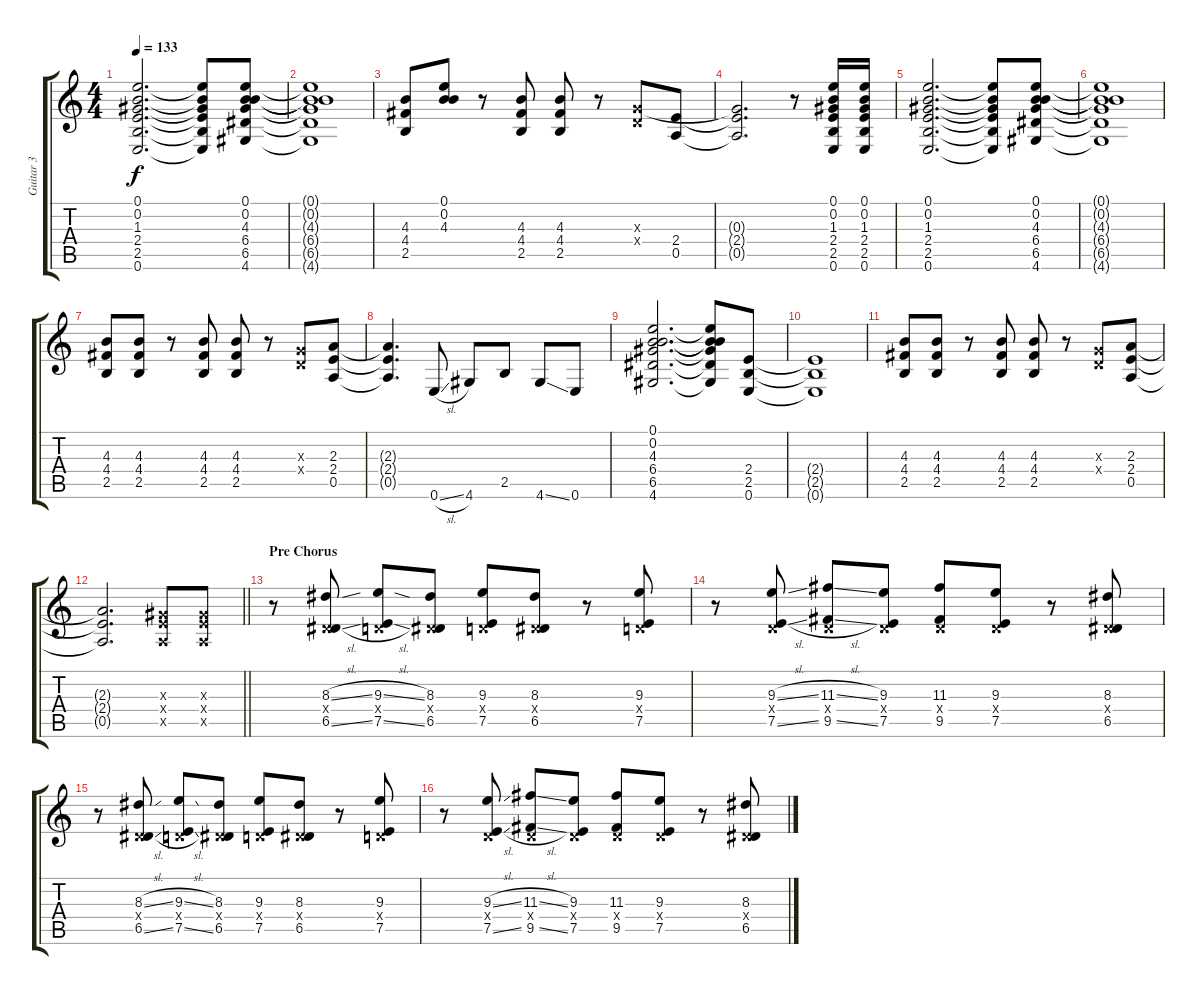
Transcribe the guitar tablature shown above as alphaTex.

\track ("Guitar 3" "Guitar 3") {instrument distortionguitar}
\staff {score tabs}
\tuning (E4 B3 G3 D3 A2 E2) {hide}
\ts (4 4)
\tempo 133
\clef g2
\ks c
(0.1 0.2 1.3 2.4 2.5 0.6).2{d dy f} (0.1{t} 0.2{t} 1.3{t} 2.4{t} 2.5{t} 0.6{t}).8 (0.1 0.2 4.3 6.4 6.5 4.6).8 |
(0.1{t} 0.2{t} 4.3{t} 6.4{t} 6.5{t} 4.6{t}).1 |
(4.3 4.4 2.5).8 (0.1 0.2 4.3).8 r.8 (4.3 4.4 2.5).8 (4.3 4.4 2.5).8 r.8 (0.3{x} 0.4{x}).8 (2.4 0.5).8 |
(0.3{t} 2.4{t} 0.5{t}).2{d} r.8 (0.1 0.2 1.3 2.4 2.5 0.6).16 (0.1 0.2 1.3 2.4 2.5 0.6).16 |
(0.1 0.2 1.3 2.4 2.5 0.6).2{d} (0.1{t} 0.2{t} 1.3{t} 2.4{t} 2.5{t} 0.6{t}).8 (0.1 0.2 4.3 6.4 6.5 4.6).8 |
(0.1{t} 0.2{t} 4.3{t} 6.4{t} 6.5{t} 4.6{t}).1 |
(4.3 4.4 2.5).8 (4.3 4.4 2.5).8 r.8 (4.3 4.4 2.5).8 (4.3 4.4 2.5).8 r.8 (0.3{x} 0.4{x}).8 (2.3 2.4 0.5).8 |
(2.3{t} 2.4{t} 0.5{t}).4{d} 0.6{sl}.8 4.6.8 2.5.8 4.6{ss}.8 0.6.8 |
(0.1 0.2 4.3 6.4 6.5 4.6).2{d} (0.1{t} 0.2{t} 4.3{t} 6.4{t} 6.5{t} 4.6{t}).8 (2.4 2.5 0.6).8 |
(2.4{t} 2.5{t} 0.6{t}).1 |
(4.3 4.4 2.5).8 (4.3 4.4 2.5).8 r.8 (4.3 4.4 2.5).8 (4.3 4.4 2.5).8 r.8 (0.3{x} 0.4{x}).8 (2.3 2.4 0.5).8 |
\barLineRight lightlight
(2.3{t} 2.4{t} 0.5{t}).2{d} (1.3{x} 2.4{x} 0.5{x}).8 (1.3{x} 2.4{x} 0.5{x}).8 |
\section ("" "Pre Chorus")
r.8 (8.3{sl} 0.4{x} 6.5{sl}).8 (9.3{sl} 0.4{x} 7.5{sl}).8 (8.3 0.4{x} 6.5).8 (9.3 0.4{x} 7.5).8 (8.3 0.4{x} 6.5).8 r.8 (9.3 0.4{x} 7.5).8 |
r.8 (9.3{sl} 0.4{x} 7.5{sl}).8 (11.3{sl} 0.4{x} 9.5{sl}).8 (9.3 0.4{x} 7.5).8 (11.3 0.4{x} 9.5).8 (9.3 0.4{x} 7.5).8 r.8 (8.3 0.4{x} 6.5).8 |
r.8 (8.3{sl} 0.4{x} 6.5{sl}).8 (9.3{sl} 0.4{x} 7.5{sl}).8 (8.3 0.4{x} 6.5).8 (9.3 0.4{x} 7.5).8 (8.3 0.4{x} 6.5).8 r.8 (9.3 0.4{x} 7.5).8 |
r.8 (9.3{sl} 0.4{x} 7.5{sl}).8 (11.3{sl} 0.4{x} 9.5{sl}).8 (9.3 0.4{x} 7.5).8 (11.3 0.4{x} 9.5).8 (9.3 0.4{x} 7.5).8 r.8 (8.3 0.4{x} 6.5).8
